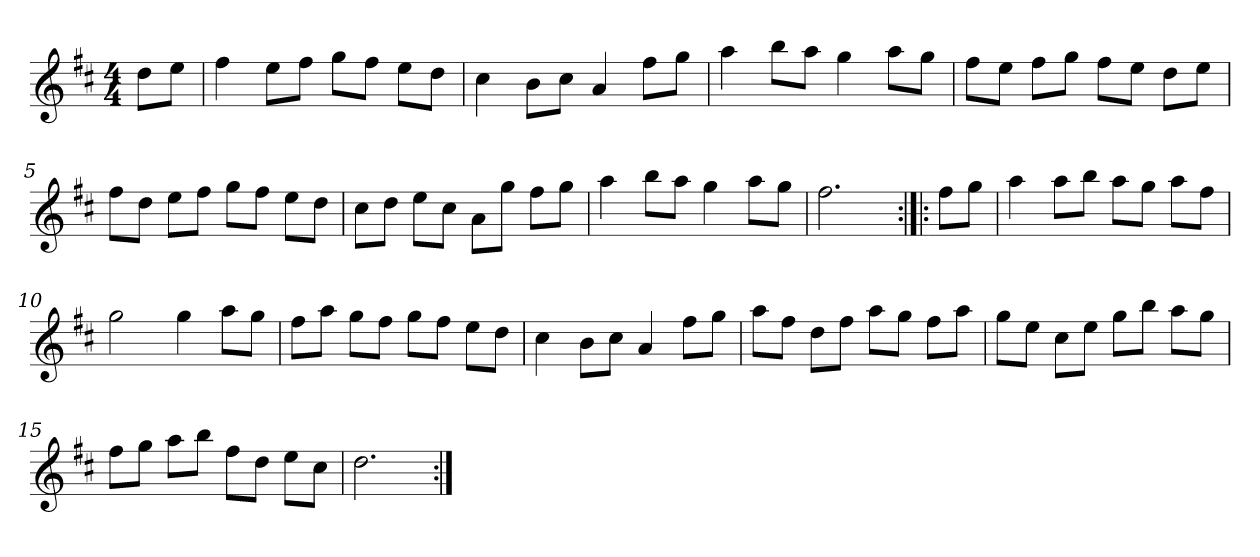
**kern
*part1
*staff1
*clefG2
*k[f#c#]
*D:
*M4/4
*MM132
=
8dd\L
8ee\J
=1
4ff#
8ee\L
8ff#\J
8gg\L
8ff#\J
8ee\L
8dd\J
=2
4cc#
8b\L
8cc#\J
4a
8ff#\L
8gg\J
=3
4aa
8bb\L
8aa\J
4gg
8aa\L
8gg\J
=4
8ff#\L
8ee\J
8ff#\L
8gg\J
8ff#\L
8ee\J
8dd\L
8ee\J
=5
8ff#\L
8dd\J
8ee\L
8ff#\J
8gg\L
8ff#\J
8ee\L
8dd\J
=6
8cc#\L
8dd\J
8ee\L
8cc#\J
8a\L
8gg\J
8ff#\L
8gg\J
=7
4aa
8bb\L
8aa\J
4gg
8aa\L
8gg\J
=8
2.ff#
=:|!|:
8ff#\L
8gg\J
=9
4aa
8aa\L
8bb\J
8aa\L
8gg\J
8aa\L
8ff#\J
=10
2gg
4gg
8aa\L
8gg\J
=11
8ff#\L
8aa\J
8gg\L
8ff#\J
8gg\L
8ff#\J
8ee\L
8dd\J
=12
4cc#
8b\L
8cc#\J
4a
8ff#\L
8gg\J
=13
8aa\L
8ff#\J
8dd\L
8ff#\J
8aa\L
8gg\J
8ff#\L
8aa\J
=14
8gg\L
8ee\J
8cc#\L
8ee\J
8gg\L
8bb\J
8aa\L
8gg\J
=15
8ff#\L
8gg\J
8aa\L
8bb\J
8ff#\L
8dd\J
8ee\L
8cc#\J
=16
2.dd
=:|!
*-
